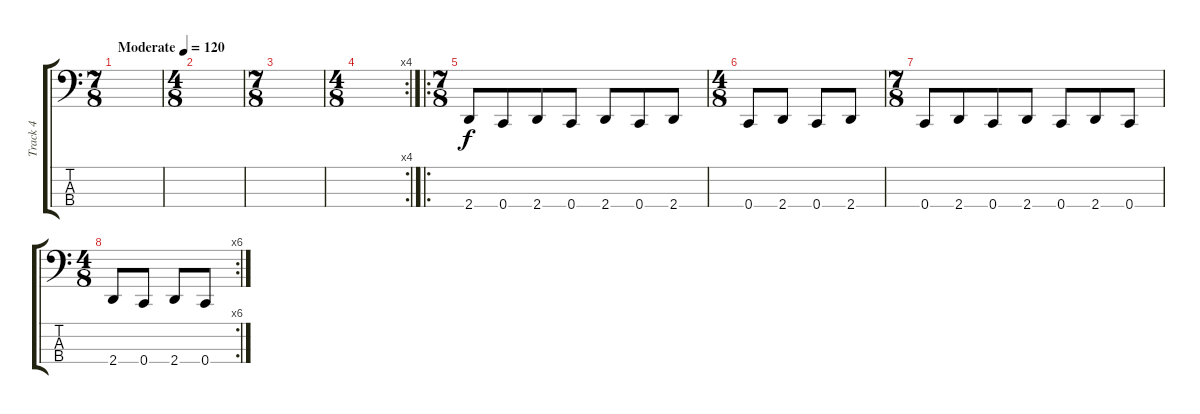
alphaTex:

\track ("Track 4" "Track 4") {instrument electricbassfinger}
\staff {score tabs}
\tuning (F2 C2 G1 C1) {hide}
\ts (7 8)
\tempo (120 "Moderate")
\clef f4
\ks c
|
\ts (4 8)
|
\ts (7 8)
|
\rc 4
\ts (4 8)
|
\ro
\ts (7 8)
2.4.8 0.4.8 2.4.8 0.4.8 2.4.8 0.4.8 2.4.8 |
\ts (4 8)
0.4.8 2.4.8 0.4.8 2.4.8 |
\ts (7 8)
0.4.8 2.4.8 0.4.8 2.4.8 0.4.8 2.4.8 0.4.8 |
\rc 6
\ts (4 8)
2.4.8 0.4.8 2.4.8 0.4.8
